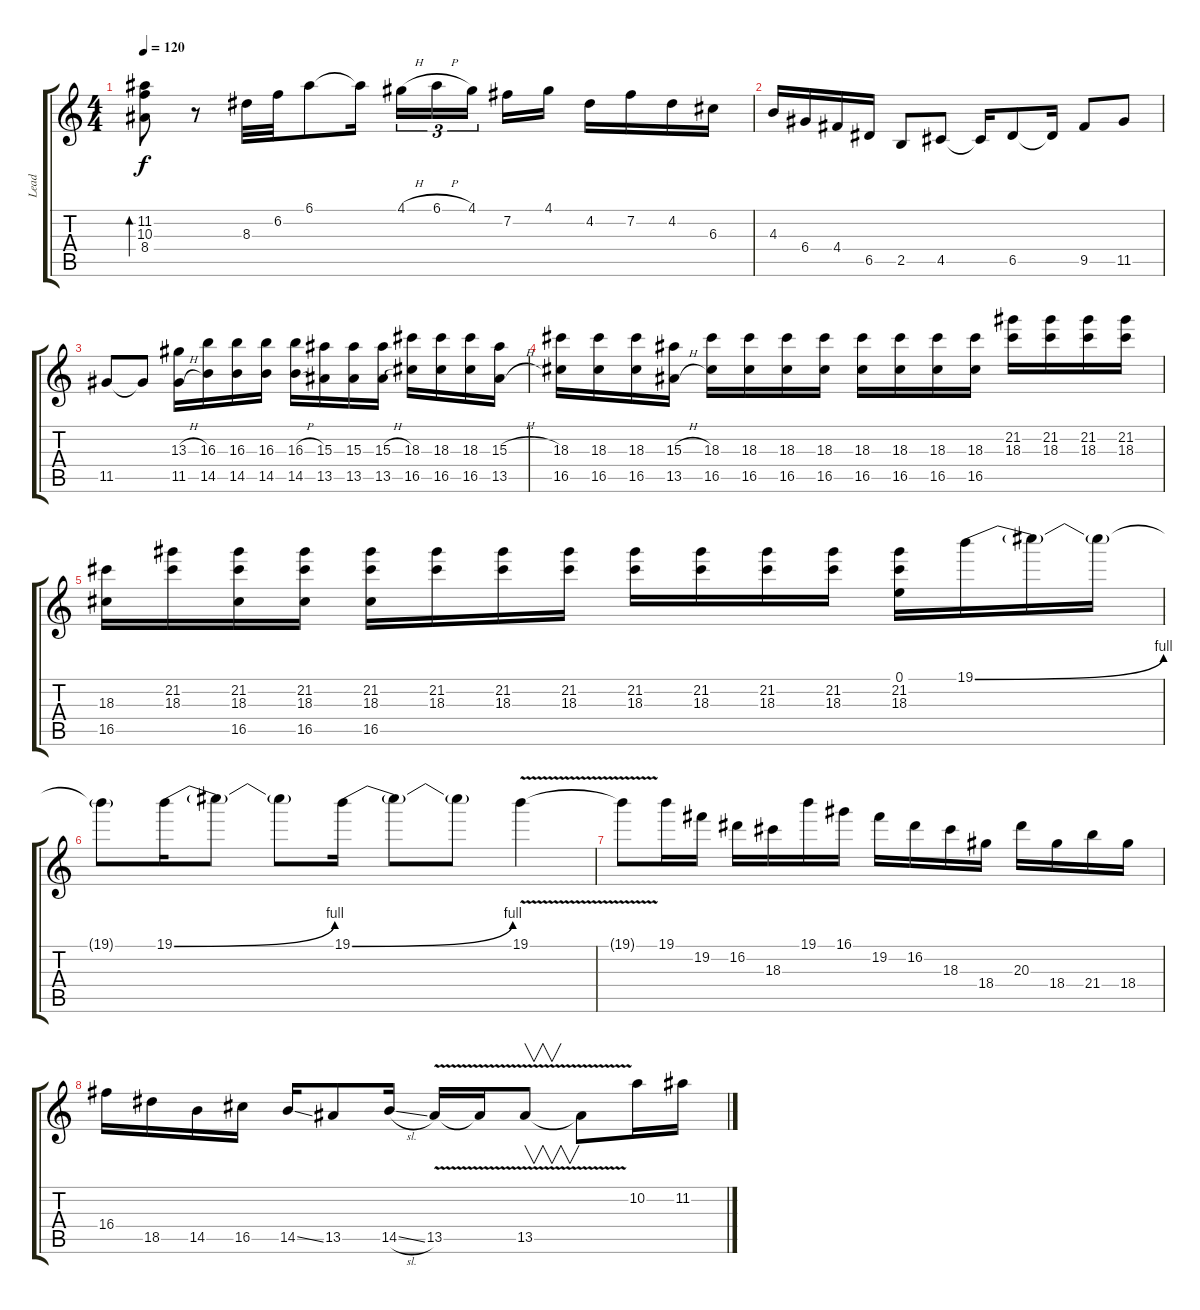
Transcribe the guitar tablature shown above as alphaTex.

\track ("Lead" "Lead") {instrument distortionguitar}
\staff {score tabs}
\tuning (E4 B3 G3 D3 A2 E2) {hide}
\ts (4 4)
\tempo 120
\clef g2
\ks c
(11.2 10.3 8.4).8{bd 480 dy f} r.8 8.3.32 6.2.32 6.1.8 6.1{t}.16 4.1{h}.16{tu (3 2)} 6.1{h}.16{tu (3 2)} 4.1.16{tu (3 2) beam splitsecondary} 7.2.16 4.1.16 4.2.16 7.2.16 4.2.16 6.3.16 |
4.3.16 6.4.16 4.4.16 6.5.16 2.5.8 4.5.8 4.5{t}.16 6.5.8 6.5{t}.16 9.5.8 11.5.8 |
11.5.8 11.5{t}.8 (13.3{h} 11.5{h}).16 (16.3 14.5).16 (16.3 14.5).16 (16.3 14.5).16 (16.3{h} 14.5{h}).16 (15.3 13.5).16 (15.3 13.5).16 (15.3{h} 13.5{h}).16 (18.3 16.5).16 (18.3 16.5).16 (18.3 16.5).16 (15.3{h} 13.5{h}).16 |
(18.3 16.5).16 (18.3 16.5).16 (18.3 16.5).16 (15.3{h} 13.5{h}).16 (18.3 16.5).16 (18.3 16.5).16 (18.3 16.5).16 (18.3 16.5).16 (18.3 16.5).16 (18.3 16.5).16 (18.3 16.5).16 (18.3 16.5).16 (21.2 18.3).16 (21.2 18.3).16 (21.2 18.3).16 (21.2 18.3).16 |
(18.3 16.5).16 (21.2 18.3).16 (21.2 18.3 16.5).16 (21.2 18.3 16.5).16 (21.2 18.3 16.5).16 (21.2 18.3).16 (21.2 18.3).16 (21.2 18.3).16 (21.2 18.3).16 (21.2 18.3).16 (21.2 18.3).16 (21.2 18.3).16 (0.1 21.2 18.3).16 19.1{be (bend 0 0 60 4)}.16 19.1{t}.16 19.1{t}.16 |
19.1{t}.8 19.1{be (bend 0 0 60 4)}.16 19.1{t}.8 19.1{t}.8 19.1{be (bend 0 0 60 4)}.16 19.1{t}.8 19.1{t}.8 19.1{v}.4 |
19.1{t}.8 19.1.16 19.2.16 16.2.16 18.3.16 19.1.16 16.1.16 19.2.16 16.2.16 18.3.16 18.4.16 20.3.16 18.4.16 21.4.16 18.4.16 |
16.4.16 18.5.16 14.5.16 16.5.16 14.5{ss}.16 13.5.8 14.5{sl}.16 13.5{v}.16 13.5{t}.16 13.5{v}.8{v} 13.5{t}.8 10.2.16 11.2.16
